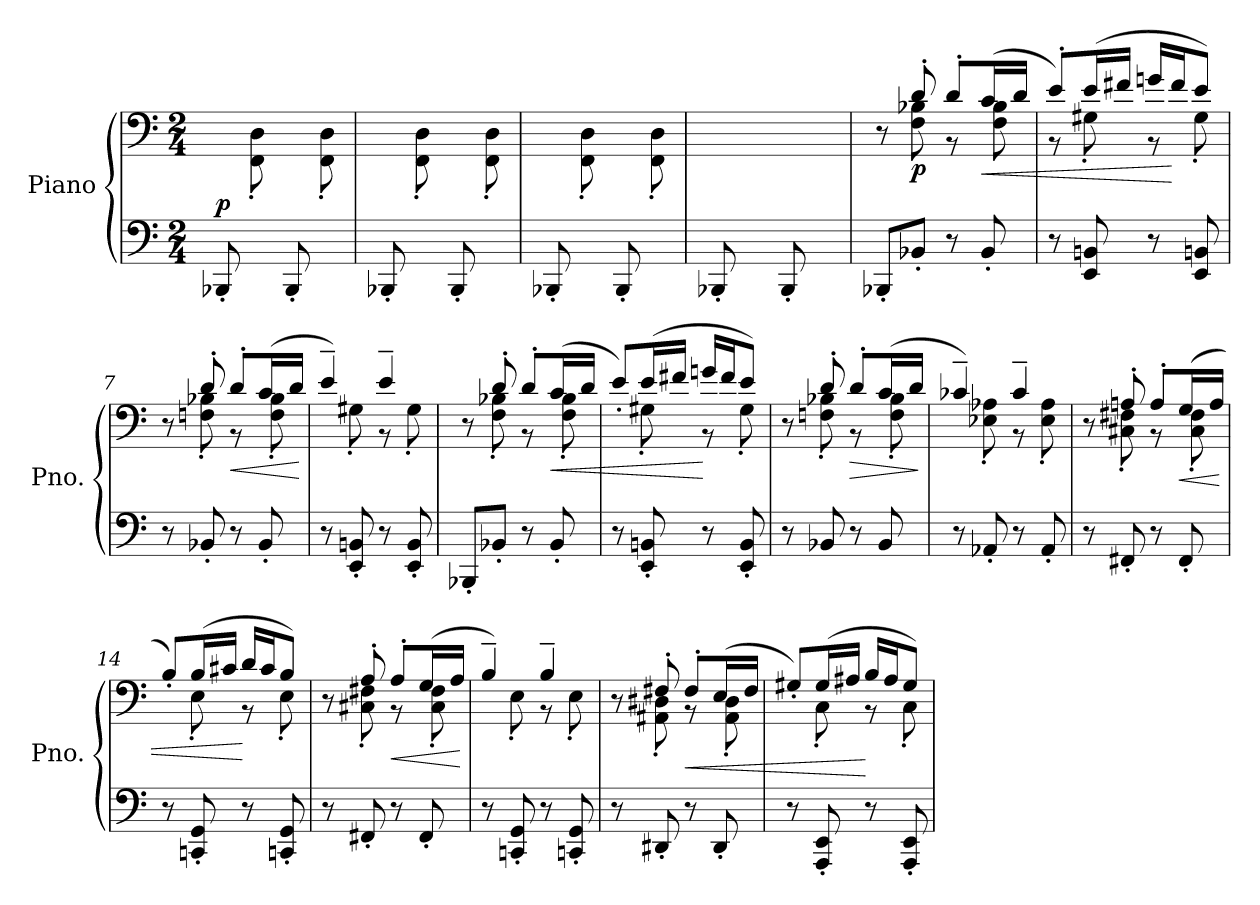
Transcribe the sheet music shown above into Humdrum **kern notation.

**kern	**kern	**dynam
*part1	*part1	*part1
*staff2	*staff1	*staff1/2
*I"Piano	*	*
*I'Pno.	*	*
*clefF4	*clefF4	*
*k[]	*k[]	*
*M2/4	*M2/4	*
*MM120	*MM120	*
=1	=1	=1
*	*^	*
!	!	!	!LO:DY:a=2
8BBB-X'/L	2ryy	8ryy	p
8ryy	.	8FF\' 8D\'	.
8BBB-'/	.	8ryy	.
8ryy	.	8FF\' 8D\'	.
=2	=2	=2	=2
8BBB-X'/	2ryy	8ryy	.
8ryy	.	8FF\' 8D\'	.
8BBB-'/	.	8ryy	.
8ryy	.	8FF\' 8D\'	.
=3	=3	=3	=3
8BBB-X'/	2ryy	8ryy	.
8ryy	.	8FF\' 8D\'	.
8BBB-'/	.	8ryy	.
8ryy	.	8FF\' 8D\'	.
=4	=4	=4	=4
8BBB-X'/	2ryy	8ryy	.
8ryy	.	8FF\' 8D\'	.
8BBB-'/	.	8ryy	.
8ryy	.	8FF\' 8D\'J	.
=5	=5	=5	=5
8BBB-X'/L	8r	8ryy	.
!	!	!	!LO:DY:b
8BB-X'/J	8d'/	8F\ 8B-X\	p
8r	8d'/L	8r	.
!	!	!	!LO:HP:b
8BB-'/	(>16c/L	8F\ 8B-\	<
.	16d/JJ	.	.
=6	=6	=6	=6
8r	8e'/L)	8r	.
8EE/ 8BBn/	(>16e/L	8G#X'\	.
.	16f#X/JJ	.	.
8r	16gn/LL	8r	.
.	16f#/J	.	[
8EE/ 8BBn/	8e/J)	8G#'\	.
!!LO:LB:g=z	!!
=7	=7	=7	=7
8r	8r	8ryy	.
8BB-X'/	8d'/	8Fn\' 8B-X\'	.
!	!	!	!LO:HP:b
8r	8d'/L	8r	<
8BB-'/	(>16c/L	8F\' 8B-\'	.
.	16d/JJ	.	.
*	*v	*v	*
.	.	[
=8	=8	=8
*	*^	*
8r	4e~/)	8ryy	.
8EE/' 8BBn/'	.	8G#X'\	.
8r	4e~/	8r	.
8EE/' 8BB/'	.	8G#'\	.
=9	=9	=9	=9
8BBB-X'/L	8r	8ryy	.
8BB-X'/J	8d'/	8F\' 8B-X\'	.
8r	8d'/L	8r	.
!	!	!	!LO:HP:b
8BB-'/	(>16c/L	8F\' 8B-\'	<
.	16d/JJ	.	.
=10	=10	=10	=10
8r	8e'/L)	8ryy	.
8EE/' 8BBn/'	(>16e/L	8G#X'\	.
.	16f#X/JJ	.	.
8r	16gn/LL	8r	[
.	16f#/J	.	.
8EE/' 8BB/'	8e/J)	8G#'\	.
=11	=11	=11	=11
8r	8r	8ryy	.
8BB-X/	8d'/	8Fn\' 8B-X\'	.
!	!	!	!LO:HP:b
8r	8d'/L	8r	>
8BB-/	(>16c/L	8F\' 8B-\'	.
.	16d/JJ	.	.
*	*v	*v	*
.	.	]
=12	=12	=12
*	*^	*
8r	4c-X~/)	8ryy	.
8AA-X'/	.	8E-X\' 8A-X\'	.
8r	4c-~/	8r	.
8AA-'/	.	8E-\' 8A-\'	.
!!LO:LB:g=z	!!
=13	=13	=13	=13
8r	8r	8ryy	.
8FF#X'/	8An'/	8C#X\' 8F#X\'	.
8r	8A'/L	8r	.
!	!	!	!LO:HP:b
8FF#'/	(>16G/L	8C#\' 8F#\'	<
.	16A/JJ	.	.
=14	=14	=14	=14
8r	8B'/L)	8ryy	.
8CCn/' 8GG/'	(>16B/L	8E'\	.
.	16c#X/JJ	.	.
8r	16d/LL	8r	[
.	16c#/J	.	.
8CCn/' 8GG/'	8B/J)	8E'\	.
=15	=15	=15	=15
8r	8r	8ryy	.
8FF#X'/	8A'/	8C#X\' 8F#X\'	.
!	!	!	!LO:HP:b
8r	8A'/L	8r	<
8FF#'/	(>16G/L	8C#\' 8F#\'	.
.	16A/JJ	.	.
*	*v	*v	*
.	.	[
=16	=16	=16
*	*^	*
8r	4B~/)	8ryy	.
8CCn/' 8GG/'	.	8E'\	.
8r	4B~/	8r	.
8CCn/' 8GG/'	.	8E'\	.
=17	=17	=17	=17
8r	8r	8ryy	.
8DD#X'/	8F#X'/	8AA#X\' 8D#X\'	.
!	!	!	!LO:HP:b
8r	8F#'/L	8r	<
8DD#'/	(>16E/L	8AA#\' 8D#\'	.
.	16F#/JJ	.	.
=18	=18	=18	=18
8r	8G#X'/L)	8ryy	.
8AAA/' 8EE/'	(>16G#/L	8C'\	.
.	16A#X/JJ	.	.
8r	16B/LL	8r	[
.	16A#/J	.	.
8AAA/' 8EE/'	8G#/J)	8C'\	.
*	*v	*v	*
=	=	=
*-	*-	*-
